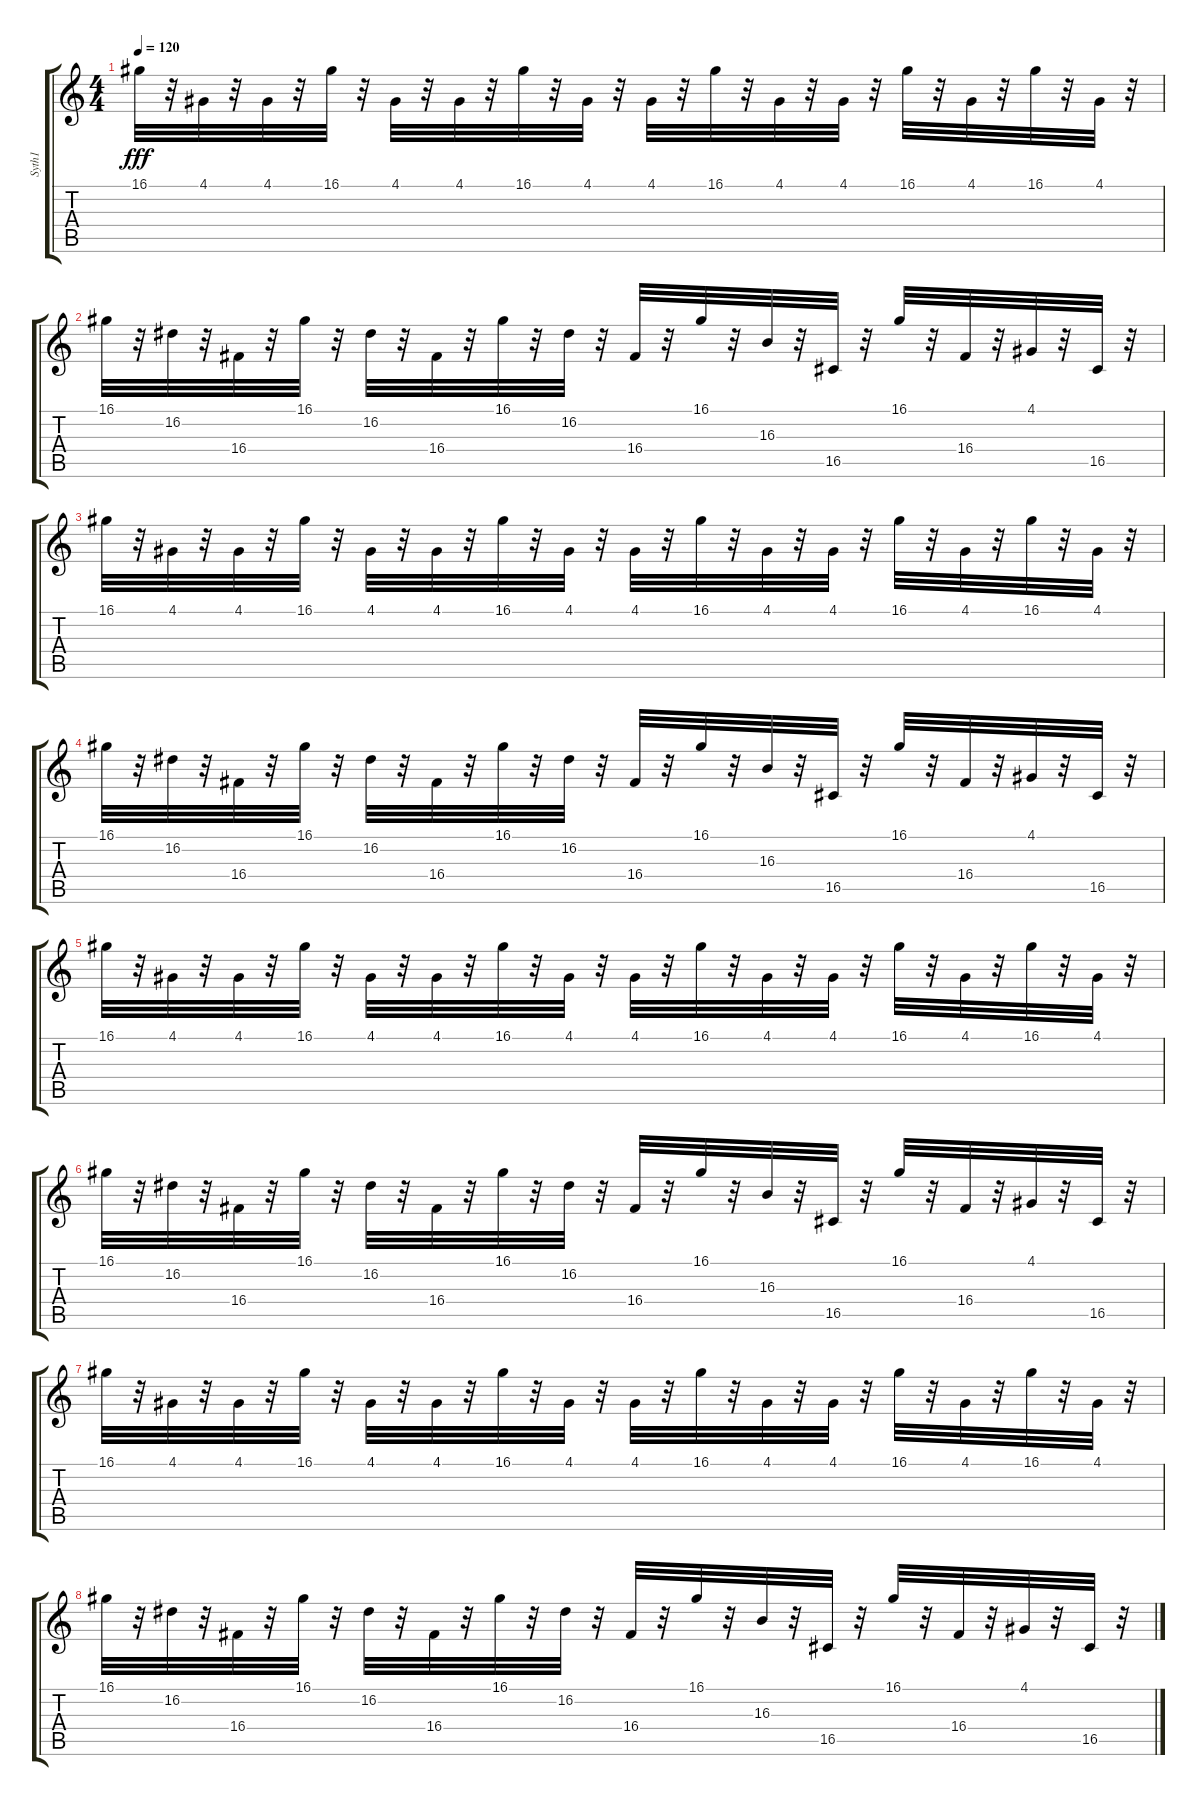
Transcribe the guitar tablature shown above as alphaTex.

\track ("Syth1" "Syth1") {instrument lead8bassandlead}
\staff {score tabs}
\tuning (E4 B3 G3 D3 A2 E2) {hide}
\ts (4 4)
\tempo 120
\clef g2
\ks c
16.1.32{dy fff instrument lead8bassandlead} r.32 4.1.32{balance 16} r.32 4.1.32 r.32 16.1.32{balance 0} r.32 4.1.32{balance 16} r.32 4.1.32 r.32 16.1.32{balance 0} r.32 4.1.32{balance 16} r.32 4.1.32 r.32 16.1.32{balance 0} r.32 4.1.32{balance 16} r.32 4.1.32 r.32 16.1.32{balance 0} r.32 4.1.32{balance 16} r.32 16.1.32{balance 0} r.32 4.1.32{balance 16} r.32 |
16.1.32{balance 16} r.32 16.2.32 r.32 16.4.32 r.32 16.1.32 r.32 16.2.32 r.32 16.4.32 r.32 16.1.32 r.32 16.2.32 r.32 16.4.32{balance 0} r.32 16.1.32 r.32 16.3.32 r.32 16.5.32 r.32 16.1.32 r.32 16.4.32 r.32 4.1.32 r.32 16.5.32 r.32 |
16.1.32 r.32 4.1.32 r.32 4.1.32 r.32 16.1.32 r.32 4.1.32 r.32 4.1.32 r.32 16.1.32 r.32 4.1.32 r.32 4.1.32 r.32 16.1.32 r.32 4.1.32 r.32 4.1.32 r.32 16.1.32 r.32 4.1.32 r.32 16.1.32 r.32 4.1.32 r.32 |
16.1.32 r.32 16.2.32 r.32 16.4.32 r.32 16.1.32 r.32 16.2.32 r.32 16.4.32 r.32 16.1.32 r.32 16.2.32 r.32 16.4.32 r.32 16.1.32 r.32 16.3.32 r.32 16.5.32 r.32 16.1.32 r.32 16.4.32 r.32 4.1.32 r.32 16.5.32 r.32 |
16.1.32 r.32 4.1.32 r.32 4.1.32 r.32 16.1.32 r.32 4.1.32 r.32 4.1.32 r.32 16.1.32 r.32 4.1.32 r.32 4.1.32 r.32 16.1.32 r.32 4.1.32 r.32 4.1.32 r.32 16.1.32 r.32 4.1.32 r.32 16.1.32 r.32 4.1.32 r.32 |
16.1.32 r.32 16.2.32 r.32 16.4.32 r.32 16.1.32 r.32 16.2.32 r.32 16.4.32 r.32 16.1.32 r.32 16.2.32 r.32 16.4.32 r.32 16.1.32 r.32 16.3.32 r.32 16.5.32 r.32 16.1.32 r.32 16.4.32 r.32 4.1.32 r.32 16.5.32 r.32 |
16.1.32 r.32 4.1.32 r.32 4.1.32 r.32 16.1.32 r.32 4.1.32 r.32 4.1.32 r.32 16.1.32 r.32 4.1.32 r.32 4.1.32 r.32 16.1.32 r.32 4.1.32 r.32 4.1.32 r.32 16.1.32 r.32 4.1.32 r.32 16.1.32 r.32 4.1.32 r.32 |
16.1.32 r.32 16.2.32 r.32 16.4.32 r.32 16.1.32 r.32 16.2.32 r.32 16.4.32 r.32 16.1.32 r.32 16.2.32 r.32 16.4.32 r.32 16.1.32 r.32 16.3.32 r.32 16.5.32 r.32 16.1.32 r.32 16.4.32 r.32 4.1.32 r.32 16.5.32 r.32
